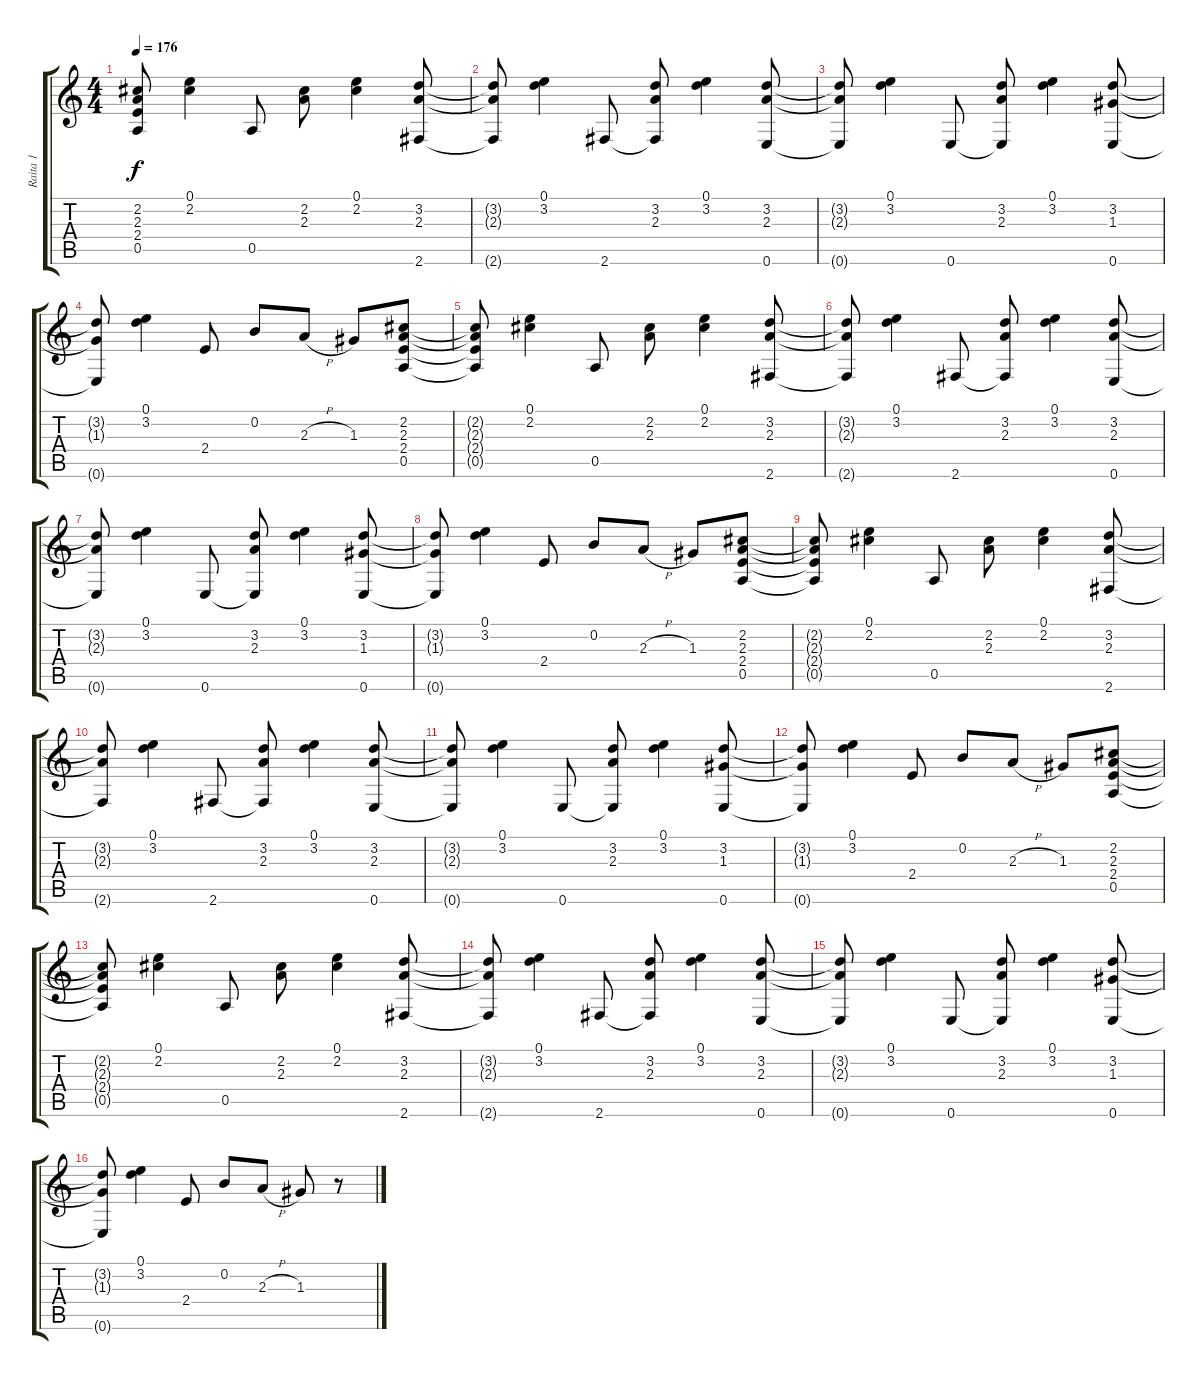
\track ("Raita 1" "Raita 1") {instrument acousticguitarnylon}
\staff {score tabs}
\tuning (E4 B3 G3 D3 A2 E2) {hide}
\ts (4 4)
\tempo 176
\clef g2
\ks c
(2.2{t} 2.3{t} 2.4{t} 0.5{t}).8{dy f} (0.1 2.2).4 0.5.8 (2.2 2.3).8 (0.1 2.2).4 (3.2 2.3 2.6).8 |
(3.2{t} 2.3{t} 2.6{t}).8 (0.1 3.2).4 2.6.8 (3.2 2.3 2.6{t}).8 (0.1 3.2).4 (3.2 2.3 0.6).8 |
(3.2{t} 2.3{t} 0.6{t}).8 (0.1 3.2).4 0.6.8 (3.2 2.3 0.6{t}).8 (0.1 3.2).4 (3.2 1.3 0.6).8 |
(3.2{t} 1.3{t} 0.6{t}).8 (0.1 3.2).4 2.4.8 0.2.8 2.3{h}.8 1.3.8 (2.2 2.3 2.4 0.5).8 |
(2.2{t} 2.3{t} 2.4{t} 0.5{t}).8 (0.1 2.2).4 0.5.8 (2.2 2.3).8 (0.1 2.2).4 (3.2 2.3 2.6).8 |
(3.2{t} 2.3{t} 2.6{t}).8 (0.1 3.2).4 2.6.8 (3.2 2.3 2.6{t}).8 (0.1 3.2).4 (3.2 2.3 0.6).8 |
(3.2{t} 2.3{t} 0.6{t}).8 (0.1 3.2).4 0.6.8 (3.2 2.3 0.6{t}).8 (0.1 3.2).4 (3.2 1.3 0.6).8 |
(3.2{t} 1.3{t} 0.6{t}).8 (0.1 3.2).4 2.4.8 0.2.8 2.3{h}.8 1.3.8 (2.2 2.3 2.4 0.5).8 |
(2.2{t} 2.3{t} 2.4{t} 0.5{t}).8 (0.1 2.2).4 0.5.8 (2.2 2.3).8 (0.1 2.2).4 (3.2 2.3 2.6).8 |
(3.2{t} 2.3{t} 2.6{t}).8 (0.1 3.2).4 2.6.8 (3.2 2.3 2.6{t}).8 (0.1 3.2).4 (3.2 2.3 0.6).8 |
(3.2{t} 2.3{t} 0.6{t}).8 (0.1 3.2).4 0.6.8 (3.2 2.3 0.6{t}).8 (0.1 3.2).4 (3.2 1.3 0.6).8 |
(3.2{t} 1.3{t} 0.6{t}).8 (0.1 3.2).4 2.4.8 0.2.8 2.3{h}.8 1.3.8 (2.2 2.3 2.4 0.5).8 |
(2.2{t} 2.3{t} 2.4{t} 0.5{t}).8 (0.1 2.2).4 0.5.8 (2.2 2.3).8 (0.1 2.2).4 (3.2 2.3 2.6).8 |
(3.2{t} 2.3{t} 2.6{t}).8 (0.1 3.2).4 2.6.8 (3.2 2.3 2.6{t}).8 (0.1 3.2).4 (3.2 2.3 0.6).8 |
(3.2{t} 2.3{t} 0.6{t}).8 (0.1 3.2).4 0.6.8 (3.2 2.3 0.6{t}).8 (0.1 3.2).4 (3.2 1.3 0.6).8 |
(3.2{t} 1.3{t} 0.6{t}).8 (0.1 3.2).4 2.4.8 0.2.8 2.3{h}.8 1.3.8 r.8
